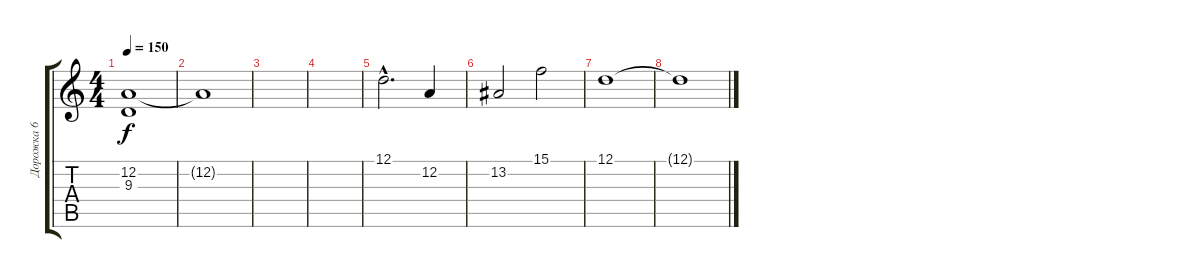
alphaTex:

\track ("Дорожка 6" "Дорожка 6") {instrument choiraahs}
\staff {score tabs}
\tuning (D4 A3 F3 C3 G2 D2) {hide}
\ts (4 4)
\tempo 150
\clef g2
\ks c
(12.2 9.3).1{dy f} |
12.2{t}.1 |
|
|
12.1{hac}.2{d} 12.2.4 |
13.2.2 15.1.2 |
12.1.1 |
12.1{t}.1
